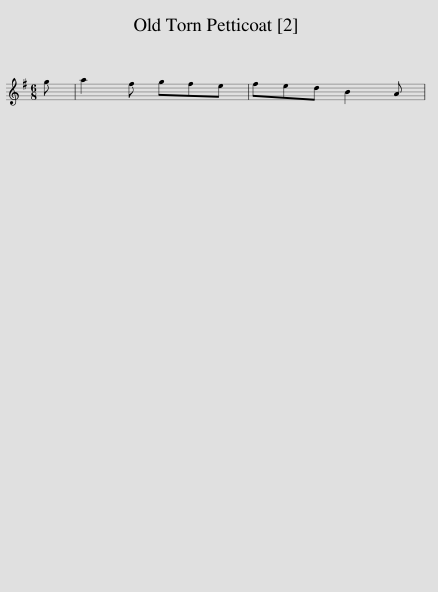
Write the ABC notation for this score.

X:1
L:1/8
M:6/8
I:linebreak $
K:G
V:1 treble
V:1
 g | a2 f gfe | fed B2 A | %3
